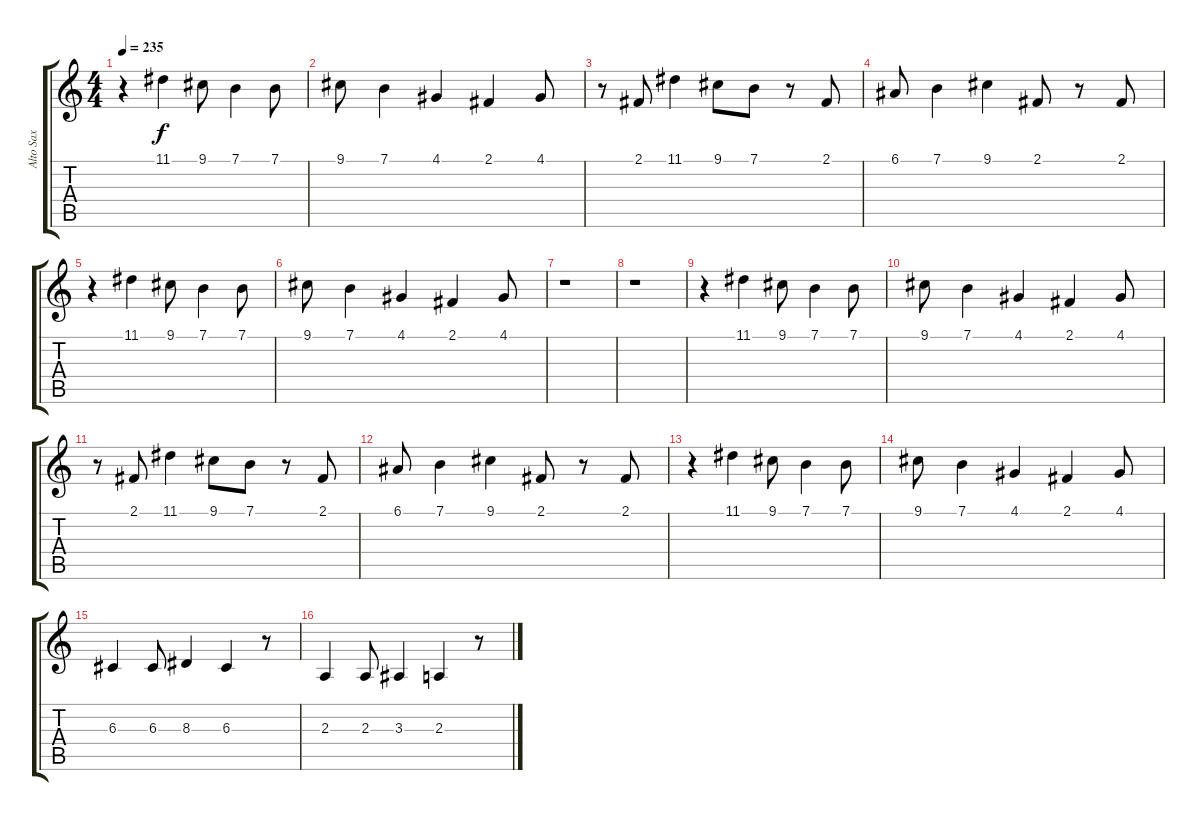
\track ("Alto Sax" "Alto Sax") {instrument altosax}
\staff {score tabs}
\tuning (E4 B3 G3 D3 A2 E2) {hide}
\ts (4 4)
\tempo 235
\clef g2
\ks c
r.4{dy f} 11.1.4 9.1.8 7.1.4 7.1.8 |
9.1.8 7.1.4 4.1.4 2.1.4 4.1.8 |
r.8 2.1.8 11.1.4 9.1.8 7.1.8 r.8 2.1.8 |
6.1.8 7.1.4 9.1.4 2.1.8 r.8 2.1.8 |
r.4 11.1.4 9.1.8 7.1.4 7.1.8 |
9.1.8 7.1.4 4.1.4 2.1.4 4.1.8 |
r.1 |
r.1 |
r.4 11.1.4 9.1.8 7.1.4 7.1.8 |
9.1.8 7.1.4 4.1.4 2.1.4 4.1.8 |
r.8 2.1.8 11.1.4 9.1.8 7.1.8 r.8 2.1.8 |
6.1.8 7.1.4 9.1.4 2.1.8 r.8 2.1.8 |
r.4 11.1.4 9.1.8 7.1.4 7.1.8 |
9.1.8 7.1.4 4.1.4 2.1.4 4.1.8 |
6.3.4 6.3.8 8.3.4 6.3.4 r.8 |
2.3.4 2.3.8 3.3.4 2.3.4 r.8
